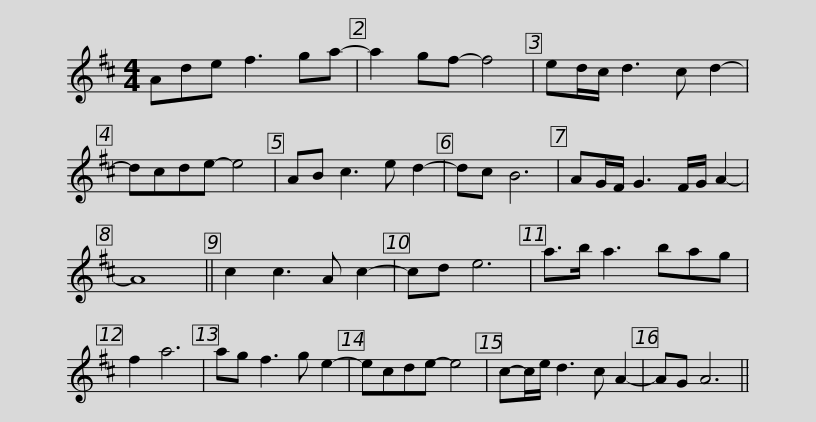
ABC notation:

X:1
L:1/8
M:4/4
I:linebreak $
K:D
V:1 treble
V:1
 Ade f3 ga- | a2 gf- f4 | ed/c/ d3 c d2- | dcde- e4 | AB c3 e d2- | %5
 dc B6 | AG/F/ G3 F/G/ A2- | A8 ||$ c2 c3 A c2- | cd e6 | %10
 a>b a3 bag | f2 a6 | ag f3 g e2- | ecde- e4 | c-c/e/ d3 c A2- | %15
 AG A6 || %16
